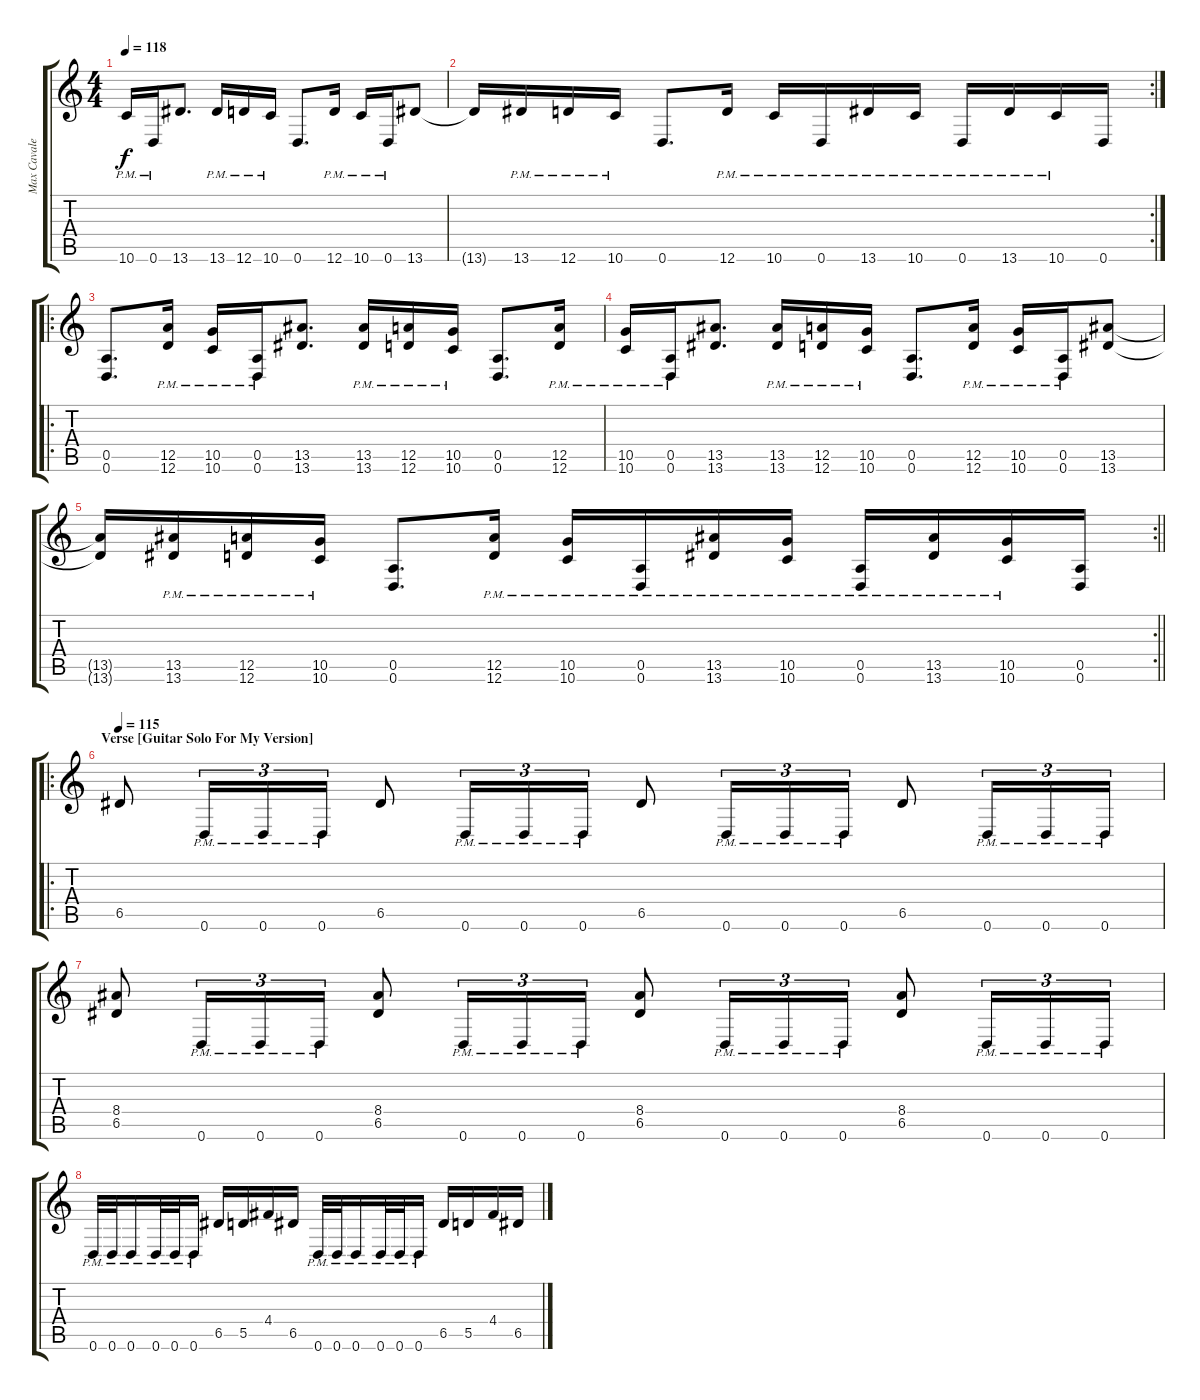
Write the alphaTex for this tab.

\track ("Max Cavalera" "Max Cavale") {instrument distortionguitar}
\staff {score tabs}
\tuning (E4 B3 G3 D3 A2 D2) {hide}
\ts (4 4)
\tempo 118
\clef g2
\ks c
10.6{pm}.16{dy f} 0.6{pm}.16 13.6.8{d} 13.6{pm}.16 12.6{pm}.16 10.6{pm}.16 0.6.8{d} 12.6{pm}.16 10.6{pm}.16 0.6{pm}.16 13.6.8 |
\rc 2
13.6{t}.16 13.6{pm}.16 12.6{pm}.16 10.6{pm}.16 0.6.8{d} 12.6{pm}.16 10.6{pm}.16 0.6{pm}.16 13.6{pm}.16 10.6{pm}.16 0.6{pm}.16 13.6{pm}.16 10.6{pm}.16 0.6.16 |
\ro
(0.5 0.6).8{d} (12.5{pm} 12.6{pm}).16 (10.5{pm} 10.6{pm}).16 (0.5{pm} 0.6{pm}).16 (13.5 13.6).8{d} (13.5{pm} 13.6{pm}).16 (12.5{pm} 12.6{pm}).16 (10.5{pm} 10.6{pm}).16 (0.5 0.6).8{d} (12.5{pm} 12.6{pm}).16 |
(10.5{pm} 10.6{pm}).16 (0.5{pm} 0.6{pm}).16 (13.5 13.6).8{d} (13.5{pm} 13.6{pm}).16 (12.5{pm} 12.6{pm}).16 (10.5{pm} 10.6{pm}).16 (0.5 0.6).8{d} (12.5{pm} 12.6{pm}).16 (10.5{pm} 10.6{pm}).16 (0.5{pm} 0.6{pm}).16 (13.5 13.6).8 |
\rc 2
\barLineRight lightlight
(13.5{t} 13.6{t}).16 (13.5{pm} 13.6{pm}).16 (12.5{pm} 12.6{pm}).16 (10.5{pm} 10.6{pm}).16 (0.5 0.6).8{d} (12.5{pm} 12.6{pm}).16 (10.5{pm} 10.6{pm}).16 (0.5{pm} 0.6{pm}).16 (13.5{pm} 13.6{pm}).16 (10.5{pm} 10.6{pm}).16 (0.5{pm} 0.6{pm}).16 (13.5{pm} 13.6{pm}).16 (10.5{pm} 10.6{pm}).16 (0.5 0.6).16 |
\ro
\section ("" "Verse [Guitar Solo For My Version]")
\tempo 115
6.5.8 0.6{pm}.16{tu (3 2)} 0.6{pm}.16{tu (3 2)} 0.6{pm}.16{tu (3 2)} 6.5.8 0.6{pm}.16{tu (3 2)} 0.6{pm}.16{tu (3 2)} 0.6{pm}.16{tu (3 2)} 6.5.8 0.6{pm}.16{tu (3 2)} 0.6{pm}.16{tu (3 2)} 0.6{pm}.16{tu (3 2)} 6.5.8 0.6{pm}.16{tu (3 2)} 0.6{pm}.16{tu (3 2)} 0.6{pm}.16{tu (3 2)} |
(8.4 6.5).8 0.6{pm}.16{tu (3 2)} 0.6{pm}.16{tu (3 2)} 0.6{pm}.16{tu (3 2)} (8.4 6.5).8 0.6{pm}.16{tu (3 2)} 0.6{pm}.16{tu (3 2)} 0.6{pm}.16{tu (3 2)} (8.4 6.5).8 0.6{pm}.16{tu (3 2)} 0.6{pm}.16{tu (3 2)} 0.6{pm}.16{tu (3 2)} (8.4 6.5).8 0.6{pm}.16{tu (3 2)} 0.6{pm}.16{tu (3 2)} 0.6{pm}.16{tu (3 2)} |
0.6{pm}.32 0.6{pm}.32 0.6{pm}.16 0.6{pm}.32 0.6{pm}.32 0.6{pm}.16 6.5.16 5.5.16 4.4.16 6.5.16 0.6{pm}.32 0.6{pm}.32 0.6{pm}.16 0.6{pm}.32 0.6{pm}.32 0.6{pm}.16 6.5.16 5.5.16 4.4.16 6.5.16
